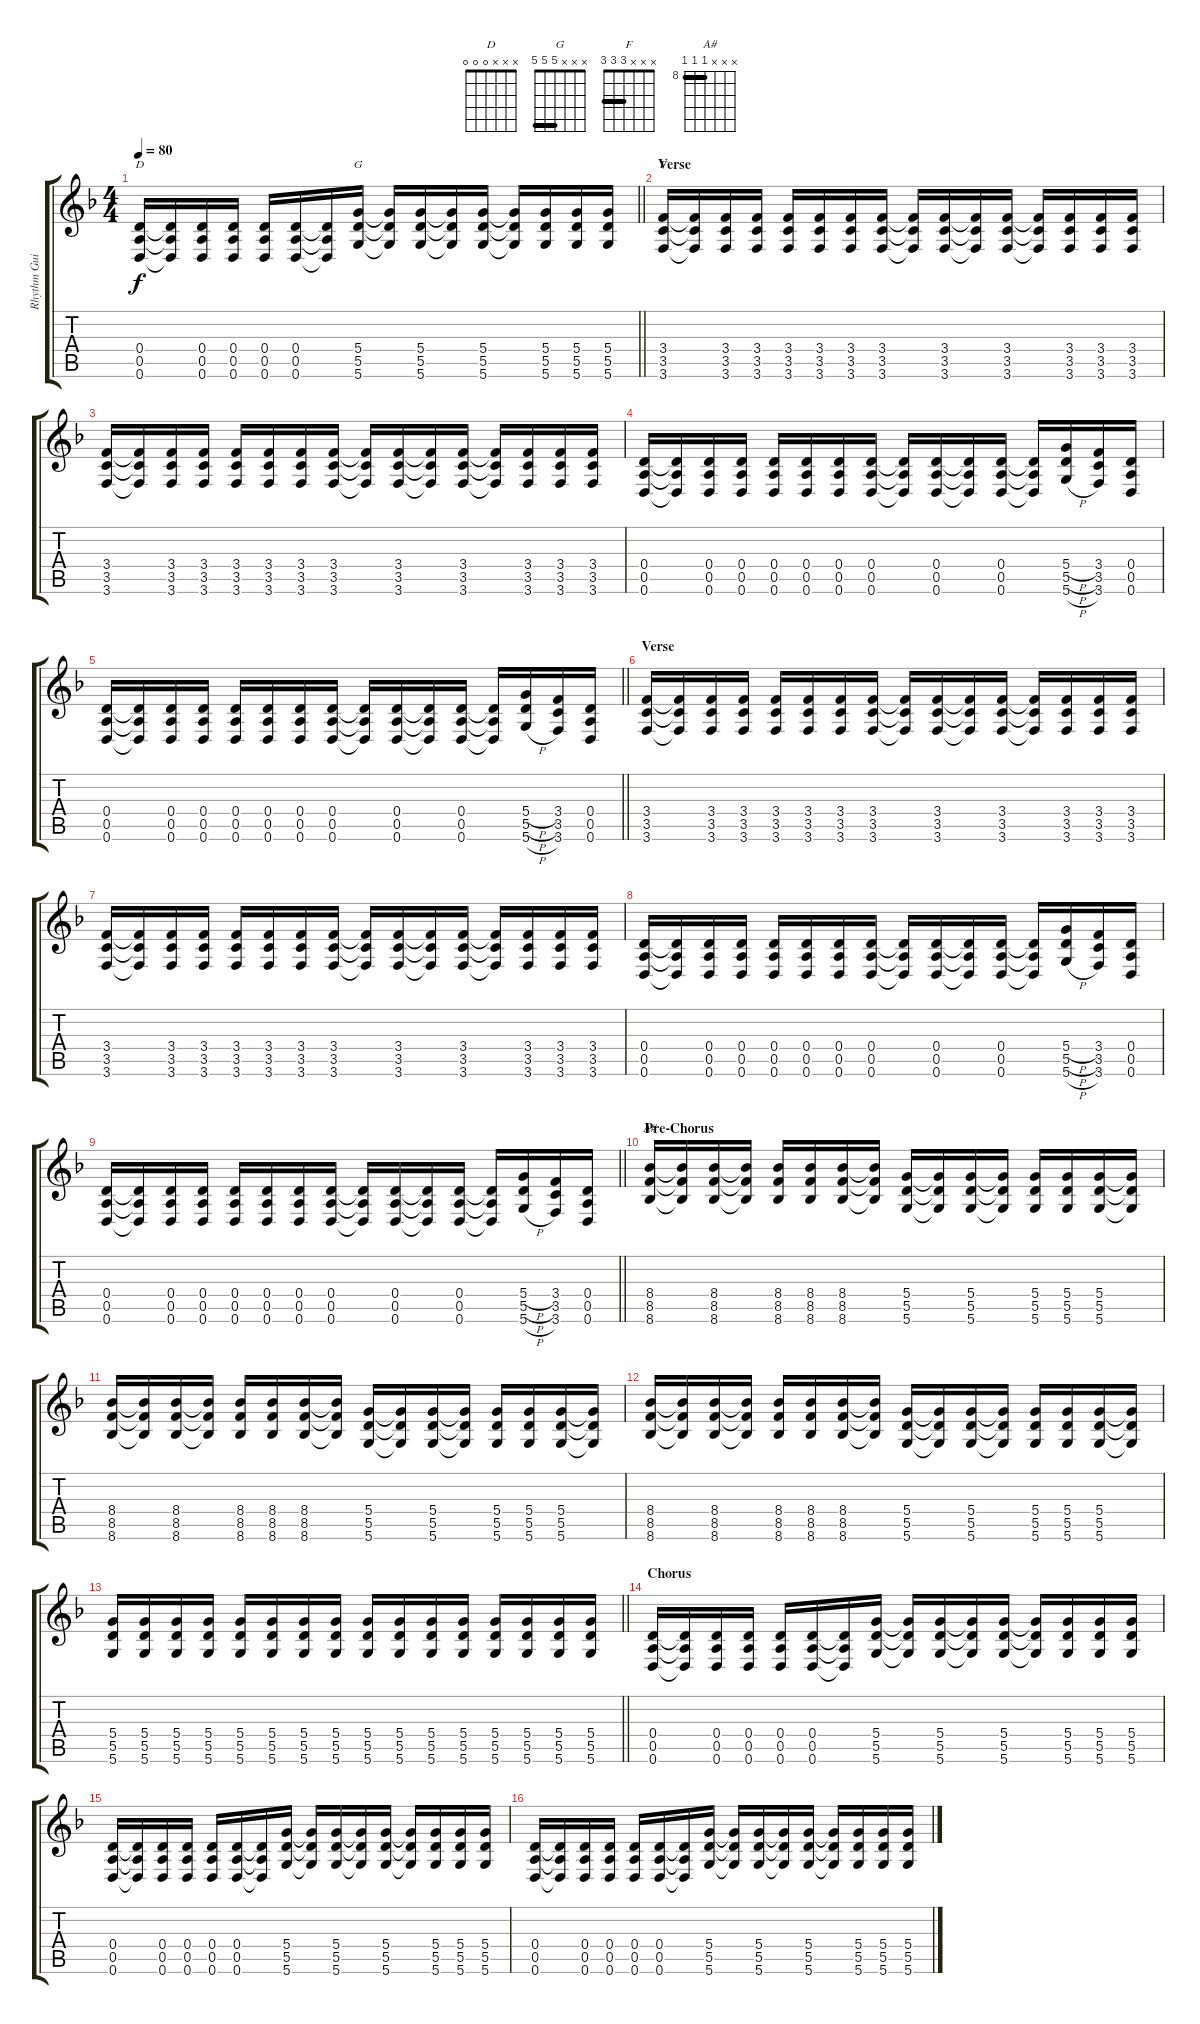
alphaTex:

\track ("Rhythm Guitar" "Rhythm Gui") {instrument overdrivenguitar}
\staff {score tabs}
\tuning (E4 B3 G3 D3 A2 D2) {hide}
\chord ("D" x x x 0 0 0)
\chord ("G" x x x 5 5 5) {barre 5}
\chord ("F" x x x 3 3 3) {barre 3}
\chord ("A#" x x x 8 8 8) {firstfret 8 barre 8}
\ts (4 4)
\tempo 80
\clef g2
\barLineRight lightlight
\ks f
(0.4 0.5 0.6).16{ch "D" dy f} (0.4{t} 0.5{t} 0.6{t}).16 (0.4 0.5 0.6).16 (0.4 0.5 0.6).16 (0.4 0.5 0.6).16 (0.4 0.5 0.6).16 (0.4{t} 0.5{t} 0.6{t}).16 (5.4 5.5 5.6).16{ch "G"} (5.4{t} 5.5{t} 5.6{t}).16 (5.4 5.5 5.6).16 (5.4{t} 5.5{t} 5.6{t}).16 (5.4 5.5 5.6).16 (5.4{t} 5.5{t} 5.6{t}).16 (5.4 5.5 5.6).16 (5.4 5.5 5.6).16 (5.4 5.5 5.6).16 |
\section ("" "Verse")
(3.4 3.5 3.6).16{ch "F"} (3.4{t} 3.5{t} 3.6{t}).16 (3.4 3.5 3.6).16 (3.4 3.5 3.6).16 (3.4 3.5 3.6).16 (3.4 3.5 3.6).16 (3.4 3.5 3.6).16 (3.4 3.5 3.6).16 (3.4{t} 3.5{t} 3.6{t}).16 (3.4 3.5 3.6).16 (3.4{t} 3.5{t} 3.6{t}).16 (3.4 3.5 3.6).16 (3.4{t} 3.5{t} 3.6{t}).16 (3.4 3.5 3.6).16 (3.4 3.5 3.6).16 (3.4 3.5 3.6).16 |
(3.4 3.5 3.6).16 (3.4{t} 3.5{t} 3.6{t}).16 (3.4 3.5 3.6).16 (3.4 3.5 3.6).16 (3.4 3.5 3.6).16 (3.4 3.5 3.6).16 (3.4 3.5 3.6).16 (3.4 3.5 3.6).16 (3.4{t} 3.5{t} 3.6{t}).16 (3.4 3.5 3.6).16 (3.4{t} 3.5{t} 3.6{t}).16 (3.4 3.5 3.6).16 (3.4{t} 3.5{t} 3.6{t}).16 (3.4 3.5 3.6).16 (3.4 3.5 3.6).16 (3.4 3.5 3.6).16 |
(0.4 0.5 0.6).16 (0.4{t} 0.5{t} 0.6{t}).16 (0.4 0.5 0.6).16 (0.4 0.5 0.6).16 (0.4 0.5 0.6).16 (0.4 0.5 0.6).16 (0.4 0.5 0.6).16 (0.4 0.5 0.6).16 (0.4{t} 0.5{t} 0.6{t}).16 (0.4 0.5 0.6).16 (0.4{t} 0.5{t} 0.6{t}).16 (0.4 0.5 0.6).16 (0.4{t} 0.5{t} 0.6{t}).16 (5.4{h} 5.5{h} 5.6{h}).16 (3.4 3.5 3.6).16 (0.4 0.5 0.6).16 |
\barLineRight lightlight
(0.4 0.5 0.6).16 (0.4{t} 0.5{t} 0.6{t}).16 (0.4 0.5 0.6).16 (0.4 0.5 0.6).16 (0.4 0.5 0.6).16 (0.4 0.5 0.6).16 (0.4 0.5 0.6).16 (0.4 0.5 0.6).16 (0.4{t} 0.5{t} 0.6{t}).16 (0.4 0.5 0.6).16 (0.4{t} 0.5{t} 0.6{t}).16 (0.4 0.5 0.6).16 (0.4{t} 0.5{t} 0.6{t}).16 (5.4{h} 5.5{h} 5.6{h}).16 (3.4 3.5 3.6).16 (0.4 0.5 0.6).16 |
\section ("" "Verse")
(3.4 3.5 3.6).16 (3.4{t} 3.5{t} 3.6{t}).16 (3.4 3.5 3.6).16 (3.4 3.5 3.6).16 (3.4 3.5 3.6).16 (3.4 3.5 3.6).16 (3.4 3.5 3.6).16 (3.4 3.5 3.6).16 (3.4{t} 3.5{t} 3.6{t}).16 (3.4 3.5 3.6).16 (3.4{t} 3.5{t} 3.6{t}).16 (3.4 3.5 3.6).16 (3.4{t} 3.5{t} 3.6{t}).16 (3.4 3.5 3.6).16 (3.4 3.5 3.6).16 (3.4 3.5 3.6).16 |
(3.4 3.5 3.6).16 (3.4{t} 3.5{t} 3.6{t}).16 (3.4 3.5 3.6).16 (3.4 3.5 3.6).16 (3.4 3.5 3.6).16 (3.4 3.5 3.6).16 (3.4 3.5 3.6).16 (3.4 3.5 3.6).16 (3.4{t} 3.5{t} 3.6{t}).16 (3.4 3.5 3.6).16 (3.4{t} 3.5{t} 3.6{t}).16 (3.4 3.5 3.6).16 (3.4{t} 3.5{t} 3.6{t}).16 (3.4 3.5 3.6).16 (3.4 3.5 3.6).16 (3.4 3.5 3.6).16 |
(0.4 0.5 0.6).16 (0.4{t} 0.5{t} 0.6{t}).16 (0.4 0.5 0.6).16 (0.4 0.5 0.6).16 (0.4 0.5 0.6).16 (0.4 0.5 0.6).16 (0.4 0.5 0.6).16 (0.4 0.5 0.6).16 (0.4{t} 0.5{t} 0.6{t}).16 (0.4 0.5 0.6).16 (0.4{t} 0.5{t} 0.6{t}).16 (0.4 0.5 0.6).16 (0.4{t} 0.5{t} 0.6{t}).16 (5.4{h} 5.5{h} 5.6{h}).16 (3.4 3.5 3.6).16 (0.4 0.5 0.6).16 |
\barLineRight lightlight
(0.4 0.5 0.6).16 (0.4{t} 0.5{t} 0.6{t}).16 (0.4 0.5 0.6).16 (0.4 0.5 0.6).16 (0.4 0.5 0.6).16 (0.4 0.5 0.6).16 (0.4 0.5 0.6).16 (0.4 0.5 0.6).16 (0.4{t} 0.5{t} 0.6{t}).16 (0.4 0.5 0.6).16 (0.4{t} 0.5{t} 0.6{t}).16 (0.4 0.5 0.6).16 (0.4{t} 0.5{t} 0.6{t}).16 (5.4{h} 5.5{h} 5.6{h}).16 (3.4 3.5 3.6).16 (0.4 0.5 0.6).16 |
\section ("" "Pre-Chorus")
(8.4 8.5 8.6).16{ch "A#"} (8.4{t} 8.5{t} 8.6{t}).16 (8.4 8.5 8.6).16 (8.4{t} 8.5{t} 8.6{t}).16 (8.4 8.5 8.6).16 (8.4 8.5 8.6).16 (8.4 8.5 8.6).16 (8.4{t} 8.5{t} 8.6{t}).16 (5.4 5.5 5.6).16 (5.4{t} 5.5{t} 5.6{t}).16 (5.4 5.5 5.6).16 (5.4{t} 5.5{t} 5.6{t}).16 (5.4 5.5 5.6).16 (5.4 5.5 5.6).16 (5.4 5.5 5.6).16 (5.4{t} 5.5{t} 5.6{t}).16 |
(8.4 8.5 8.6).16 (8.4{t} 8.5{t} 8.6{t}).16 (8.4 8.5 8.6).16 (8.4{t} 8.5{t} 8.6{t}).16 (8.4 8.5 8.6).16 (8.4 8.5 8.6).16 (8.4 8.5 8.6).16 (8.4{t} 8.5{t} 8.6{t}).16 (5.4 5.5 5.6).16 (5.4{t} 5.5{t} 5.6{t}).16 (5.4 5.5 5.6).16 (5.4{t} 5.5{t} 5.6{t}).16 (5.4 5.5 5.6).16 (5.4 5.5 5.6).16 (5.4 5.5 5.6).16 (5.4{t} 5.5{t} 5.6{t}).16 |
(8.4 8.5 8.6).16 (8.4{t} 8.5{t} 8.6{t}).16 (8.4 8.5 8.6).16 (8.4{t} 8.5{t} 8.6{t}).16 (8.4 8.5 8.6).16 (8.4 8.5 8.6).16 (8.4 8.5 8.6).16 (8.4{t} 8.5{t} 8.6{t}).16 (5.4 5.5 5.6).16 (5.4{t} 5.5{t} 5.6{t}).16 (5.4 5.5 5.6).16 (5.4{t} 5.5{t} 5.6{t}).16 (5.4 5.5 5.6).16 (5.4 5.5 5.6).16 (5.4 5.5 5.6).16 (5.4{t} 5.5{t} 5.6{t}).16 |
\barLineRight lightlight
(5.4 5.5 5.6).16 (5.4 5.5 5.6).16 (5.4 5.5 5.6).16 (5.4 5.5 5.6).16 (5.4 5.5 5.6).16 (5.4 5.5 5.6).16 (5.4 5.5 5.6).16 (5.4 5.5 5.6).16 (5.4 5.5 5.6).16 (5.4 5.5 5.6).16 (5.4 5.5 5.6).16 (5.4 5.5 5.6).16 (5.4 5.5 5.6).16 (5.4 5.5 5.6).16 (5.4 5.5 5.6).16 (5.4 5.5 5.6).16 |
\section ("" "Chorus")
(0.4 0.5 0.6).16 (0.4{t} 0.5{t} 0.6{t}).16 (0.4 0.5 0.6).16 (0.4 0.5 0.6).16 (0.4 0.5 0.6).16 (0.4 0.5 0.6).16 (0.4{t} 0.5{t} 0.6{t}).16 (5.4 5.5 5.6).16 (5.4{t} 5.5{t} 5.6{t}).16 (5.4 5.5 5.6).16 (5.4{t} 5.5{t} 5.6{t}).16 (5.4 5.5 5.6).16 (5.4{t} 5.5{t} 5.6{t}).16 (5.4 5.5 5.6).16 (5.4 5.5 5.6).16 (5.4 5.5 5.6).16 |
(0.4 0.5 0.6).16 (0.4{t} 0.5{t} 0.6{t}).16 (0.4 0.5 0.6).16 (0.4 0.5 0.6).16 (0.4 0.5 0.6).16 (0.4 0.5 0.6).16 (0.4{t} 0.5{t} 0.6{t}).16 (5.4 5.5 5.6).16 (5.4{t} 5.5{t} 5.6{t}).16 (5.4 5.5 5.6).16 (5.4{t} 5.5{t} 5.6{t}).16 (5.4 5.5 5.6).16 (5.4{t} 5.5{t} 5.6{t}).16 (5.4 5.5 5.6).16 (5.4 5.5 5.6).16 (5.4 5.5 5.6).16 |
(0.4 0.5 0.6).16 (0.4{t} 0.5{t} 0.6{t}).16 (0.4 0.5 0.6).16 (0.4 0.5 0.6).16 (0.4 0.5 0.6).16 (0.4 0.5 0.6).16 (0.4{t} 0.5{t} 0.6{t}).16 (5.4 5.5 5.6).16 (5.4{t} 5.5{t} 5.6{t}).16 (5.4 5.5 5.6).16 (5.4{t} 5.5{t} 5.6{t}).16 (5.4 5.5 5.6).16 (5.4{t} 5.5{t} 5.6{t}).16 (5.4 5.5 5.6).16 (5.4 5.5 5.6).16 (5.4 5.5 5.6).16
